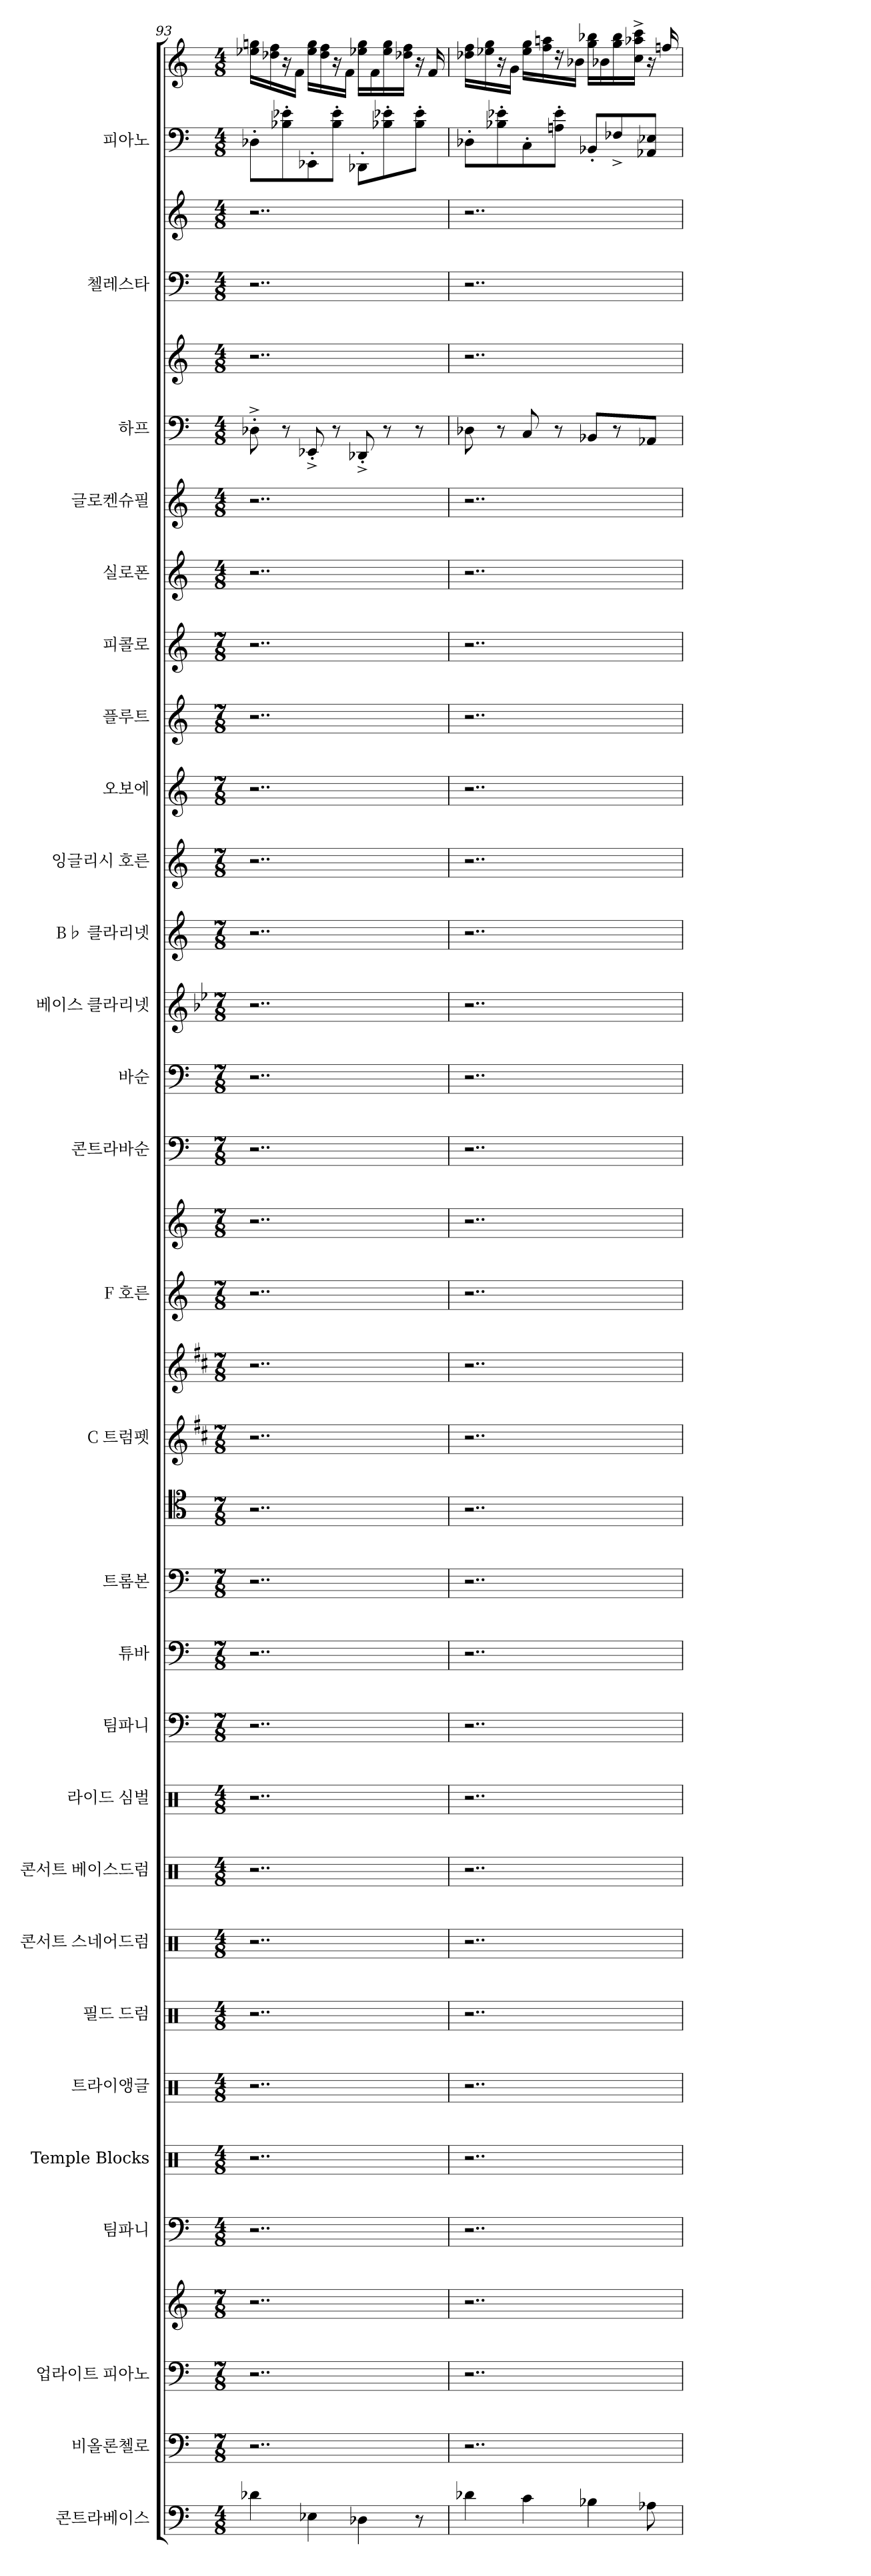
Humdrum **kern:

**kern	**kern	**kern	**kern	**kern	**kern	**kern	**kern	**kern	**kern	**kern	**kern	**kern	**kern	**kern	**kern	**kern	**kern	**kern	**kern	**kern	**kern	**kern	**kern	**kern	**kern	**kern	**kern	**kern	**kern	**kern	**kern	**kern	**kern	**kern
*part28	*part27	*part26	*part26	*part25	*part24	*part23	*part22	*part21	*part20	*part19	*part18	*part17	*part16	*part16	*part15	*part15	*part14	*part14	*part13	*part12	*part11	*part10	*part9	*part8	*part7	*part6	*part5	*part4	*part3	*part3	*part2	*part2	*part1	*part1
*staff35	*staff34	*staff33	*staff32	*staff31	*staff30	*staff29	*staff28	*staff27	*staff26	*staff25	*staff24	*staff23	*staff22	*staff21	*staff20	*staff19	*staff18	*staff17	*staff16	*staff15	*staff14	*staff13	*staff12	*staff11	*staff10	*staff9	*staff8	*staff7	*staff6	*staff5	*staff4	*staff3	*staff2	*staff1
*I"콘트라베이스	*I"비올론첼로	*I"업라이트 피아노	*	*I"팀파니	*I"Temple Blocks	*I"트라이앵글	*I"필드 드럼	*I"콘서트 스네어드럼	*I"콘서트 베이스드럼	*I"라이드 심벌	*I"팀파니	*I"튜바	*I"트롬본	*	*I"C 트럼펫	*	*I"F 호른	*	*I"콘트라바순	*I"바순	*I"베이스 클라리넷	*I"B♭ 클라리넷	*I"잉글리시 호른	*I"오보에	*I"플루트	*I"피콜로	*I"실로폰	*I"글로켄슈필	*I"하프	*	*I"첼레스타	*	*I"피아노	*
*	*	*	*	*	*I'Tmp. Bl.	*	*	*	*	*	*	*	*	*	*	*	*	*	*	*	*	*	*	*	*	*	*	*	*	*	*	*	*	*
*clefF4	*clefF4	*clefF4	*clefG2	*clefF4	*clefX	*clefX	*clefX	*clefX	*clefX	*clefX	*clefF4	*clefF4	*clefF4	*clefC4	*clefG2	*clefG2	*clefG2	*clefG2	*clefF4	*clefF4	*clefG2	*clefG2	*clefG2	*clefG2	*clefG2	*clefG2	*clefG2	*clefG2	*clefF4	*clefG2	*clefF4	*clefG2	*clefF4	*clefG2
*ITrd7c12	*	*	*	*	*	*	*	*	*	*	*	*	*	*	*ITrd1c2	*ITrd1c2	*ITrd4c7	*ITrd4c7	*ITrd7c12	*	*ITrd8c14	*ITrd1c2	*ITrd4c7	*	*	*ITrd-7c-12	*ITrd-7c-12	*ITrd-14c-24	*	*	*ITrd-7c-12	*ITrd-7c-12	*	*
*k[]	*k[]	*k[]	*k[]	*k[]	*k[]	*k[]	*k[]	*k[]	*k[]	*k[]	*k[]	*k[]	*k[]	*k[]	*k[]	*k[]	*k[b-]	*k[b-]	*k[]	*k[]	*k[b-e-]	*k[b-e-]	*k[b-]	*k[]	*k[]	*k[]	*k[]	*k[]	*k[]	*k[]	*k[]	*k[]	*k[]	*k[]
*M4/8+3/8	*M7/8	*M7/8	*M7/8	*M4/8+3/8	*M4/8+3/8	*M4/8+3/8	*M4/8+3/8	*M4/8+3/8	*M4/8+3/8	*M4/8+3/8	*M7/8	*M7/8	*M7/8	*M7/8	*M7/8	*M7/8	*M7/8	*M7/8	*M7/8	*M7/8	*M7/8	*M7/8	*M7/8	*M7/8	*M7/8	*M7/8	*M4/8+3/8	*M4/8+3/8	*M4/8+3/8	*M4/8+3/8	*M4/8+3/8	*M4/8+3/8	*M4/8+3/8	*M4/8+3/8
=93	=93	=93	=93	=93	=93	=93	=93	=93	=93	=93	=93	=93	=93	=93	=93	=93	=93	=93	=93	=93	=93	=93	=93	=93	=93	=93	=93	=93	=93	=93	=93	=93	=93	=93
4D-X\	2..r	2..r	2..r	2..r	2..r	2..r	2..r	2..r	2..r	2..r	2..r	2..r	2..r	2..r	2..r	2..r	2..r	2..r	2..r	2..r	2..r	2..r	2..r	2..r	2..r	2..r	2..r	2..r	8D-X'^\	2..r	2..r	2..r	8D-X'\L	16ee-X\ 16ggn\LL
.	.	.	.	.	.	.	.	.	.	.	.	.	.	.	.	.	.	.	.	.	.	.	.	.	.	.	.	.	.	.	.	.	.	16dd-X\ 16ff\
.	.	.	.	.	.	.	.	.	.	.	.	.	.	.	.	.	.	.	.	.	.	.	.	.	.	.	.	.	8r	.	.	.	8B-X\' 8e-X\'	16r
.	.	.	.	.	.	.	.	.	.	.	.	.	.	.	.	.	.	.	.	.	.	.	.	.	.	.	.	.	.	.	.	.	.	16f\JJ
4EE-X\	.	.	.	.	.	.	.	.	.	.	.	.	.	.	.	.	.	.	.	.	.	.	.	.	.	.	.	.	8EE-X'^/	.	.	.	8EE-X'\	16ee-\ 16gg\LL
.	.	.	.	.	.	.	.	.	.	.	.	.	.	.	.	.	.	.	.	.	.	.	.	.	.	.	.	.	.	.	.	.	.	16dd-\ 16ff\
.	.	.	.	.	.	.	.	.	.	.	.	.	.	.	.	.	.	.	.	.	.	.	.	.	.	.	.	.	8r	.	.	.	8B-\' 8e-\'J	16r
.	.	.	.	.	.	.	.	.	.	.	.	.	.	.	.	.	.	.	.	.	.	.	.	.	.	.	.	.	.	.	.	.	.	16f\JJ
4DD-X\	.	.	.	.	.	.	.	.	.	.	.	.	.	.	.	.	.	.	.	.	.	.	.	.	.	.	.	.	8DD-X'^/	.	.	.	8DD-X'\L	16ee-X\ 16gg\LL
.	.	.	.	.	.	.	.	.	.	.	.	.	.	.	.	.	.	.	.	.	.	.	.	.	.	.	.	.	.	.	.	.	.	16f\
.	.	.	.	.	.	.	.	.	.	.	.	.	.	.	.	.	.	.	.	.	.	.	.	.	.	.	.	.	8r	.	.	.	8B-X\' 8e-X\'	16ee-\ 16gg\
.	.	.	.	.	.	.	.	.	.	.	.	.	.	.	.	.	.	.	.	.	.	.	.	.	.	.	.	.	.	.	.	.	.	16dd-X\ 16ff\JJ
8r	.	.	.	.	.	.	.	.	.	.	.	.	.	.	.	.	.	.	.	.	.	.	.	.	.	.	.	.	8r	.	.	.	8B-\' 8e-\'J	16r
.	.	.	.	.	.	.	.	.	.	.	.	.	.	.	.	.	.	.	.	.	.	.	.	.	.	.	.	.	.	.	.	.	.	16f/
!!LO:LB:g=z
=94	=94	=94	=94	=94	=94	=94	=94	=94	=94	=94	=94	=94	=94	=94	=94	=94	=94	=94	=94	=94	=94	=94	=94	=94	=94	=94	=94	=94	=94	=94	=94	=94	=94	=94
4D-X\	2..r	2..r	2..r	2..r	2..r	2..r	2..r	2..r	2..r	2..r	2..r	2..r	2..r	2..r	2..r	2..r	2..r	2..r	2..r	2..r	2..r	2..r	2..r	2..r	2..r	2..r	2..r	2..r	8D-X\	2..r	2..r	2..r	8D-X'\L	16dd-X\ 16ff\LL
.	.	.	.	.	.	.	.	.	.	.	.	.	.	.	.	.	.	.	.	.	.	.	.	.	.	.	.	.	.	.	.	.	.	16ee-X\ 16gg\
.	.	.	.	.	.	.	.	.	.	.	.	.	.	.	.	.	.	.	.	.	.	.	.	.	.	.	.	.	8r	.	.	.	8B-X\' 8e-X\'	16r
.	.	.	.	.	.	.	.	.	.	.	.	.	.	.	.	.	.	.	.	.	.	.	.	.	.	.	.	.	.	.	.	.	.	16g\JJ
4C\	.	.	.	.	.	.	.	.	.	.	.	.	.	.	.	.	.	.	.	.	.	.	.	.	.	.	.	.	8C/	.	.	.	8C'\	16ee-\ 16gg\LL
.	.	.	.	.	.	.	.	.	.	.	.	.	.	.	.	.	.	.	.	.	.	.	.	.	.	.	.	.	.	.	.	.	.	16ff\ 16aan\
.	.	.	.	.	.	.	.	.	.	.	.	.	.	.	.	.	.	.	.	.	.	.	.	.	.	.	.	.	8r	.	.	.	8An\' 8e-\'J	16r
.	.	.	.	.	.	.	.	.	.	.	.	.	.	.	.	.	.	.	.	.	.	.	.	.	.	.	.	.	.	.	.	.	.	16b-X\JJ
4BB-X\	.	.	.	.	.	.	.	.	.	.	.	.	.	.	.	.	.	.	.	.	.	.	.	.	.	.	.	.	8BB-X/L	.	.	.	8BB-X'/L	16gg\ 16bb-X\LL
.	.	.	.	.	.	.	.	.	.	.	.	.	.	.	.	.	.	.	.	.	.	.	.	.	.	.	.	.	.	.	.	.	.	16b-X\
.	.	.	.	.	.	.	.	.	.	.	.	.	.	.	.	.	.	.	.	.	.	.	.	.	.	.	.	.	8r	.	.	.	8F-X^/	16gg\ 16bb-\
.	.	.	.	.	.	.	.	.	.	.	.	.	.	.	.	.	.	.	.	.	.	.	.	.	.	.	.	.	.	.	.	.	.	16cc\^ 16aa-X\^ 16ccc\^JJ
8AA-X\	.	.	.	.	.	.	.	.	.	.	.	.	.	.	.	.	.	.	.	.	.	.	.	.	.	.	.	.	8AA-X/J	.	.	.	8AA-X/ 8E-X/J	16r
.	.	.	.	.	.	.	.	.	.	.	.	.	.	.	.	.	.	.	.	.	.	.	.	.	.	.	.	.	.	.	.	.	.	16ffn/
=	=	=	=	=	=	=	=	=	=	=	=	=	=	=	=	=	=	=	=	=	=	=	=	=	=	=	=	=	=	=	=	=	=	=
*-	*-	*-	*-	*-	*-	*-	*-	*-	*-	*-	*-	*-	*-	*-	*-	*-	*-	*-	*-	*-	*-	*-	*-	*-	*-	*-	*-	*-	*-	*-	*-	*-	*-	*-
